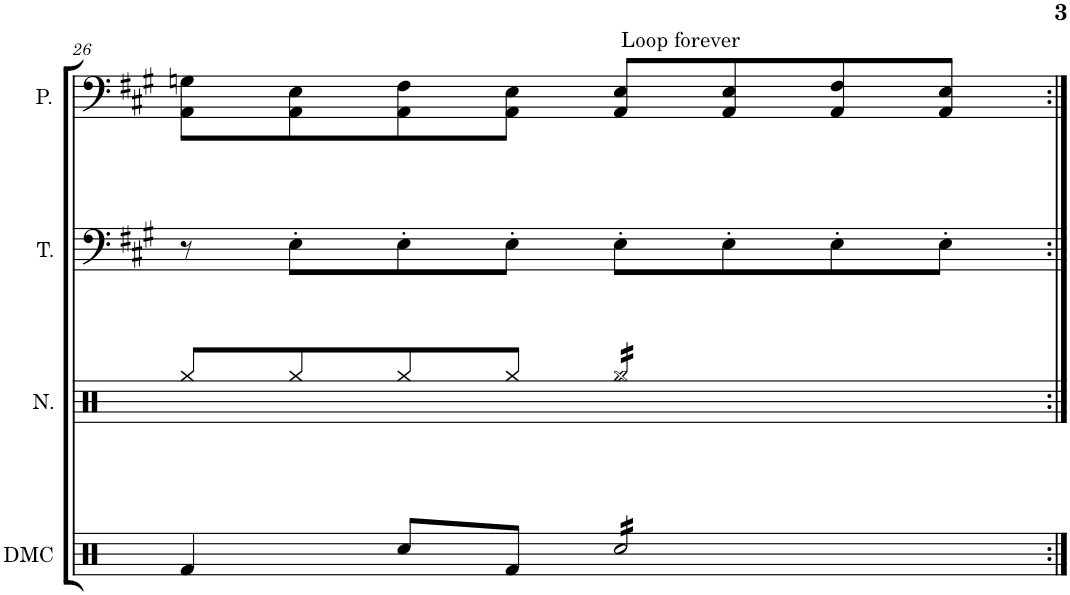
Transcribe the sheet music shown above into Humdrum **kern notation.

**kern	**kern	**kern	**kern
*part4	*part3	*part2	*part1
*staff4	*staff3	*staff2	*staff1
*I"DMC	*I"Noise	*I"Triangle	*I"Pulse
*I'DMC	*I'N.	*I'T.	*I'P.
!!LO:PB:g=z
*clefX	*clefX	*clefF4	*clefF4
*k[]	*k[]	*k[f#c#g#]	*k[f#c#g#]
*M4/4	*M4/4	*M4/4	*M4/4
*met(c)	*met(c)	*met(c)	*met(c)
=26	=26	=26	=26
4Rf/	8Rgg/L	8r	8AA\ 8Gn\L
.	8Rgg/	8E'\L	8AA\ 8E\
8Rcc/L	8Rgg/	8E'\	8AA\ 8F#\
8Rf/J	8Rgg/J	8E'\J	8AA\ 8E\J
!	!	!	!LO:TX:a:t=Loop forever
*tremolo	*	*	*
*	*tremolo	*	*
16Rcc/LL	16Rgg/LL	8E'\L	8AA/ 8E/L
16Rcc/	16Rgg/	.	.
16Rcc/	16Rgg/	8E'\	8AA/ 8E/
16Rcc/	16Rgg/	.	.
16Rcc/	16Rgg/	8E'\	8AA/ 8F#/
16Rcc/	16Rgg/	.	.
16Rcc/	16Rgg/	8E'\J	8AA/ 8E/J
16Rcc/JJ	16Rgg/JJ	.	.
*	*Xtremolo	*	*
*Xtremolo	*	*	*
=:|!	=:|!	=:|!	=:|!
*-	*-	*-	*-
